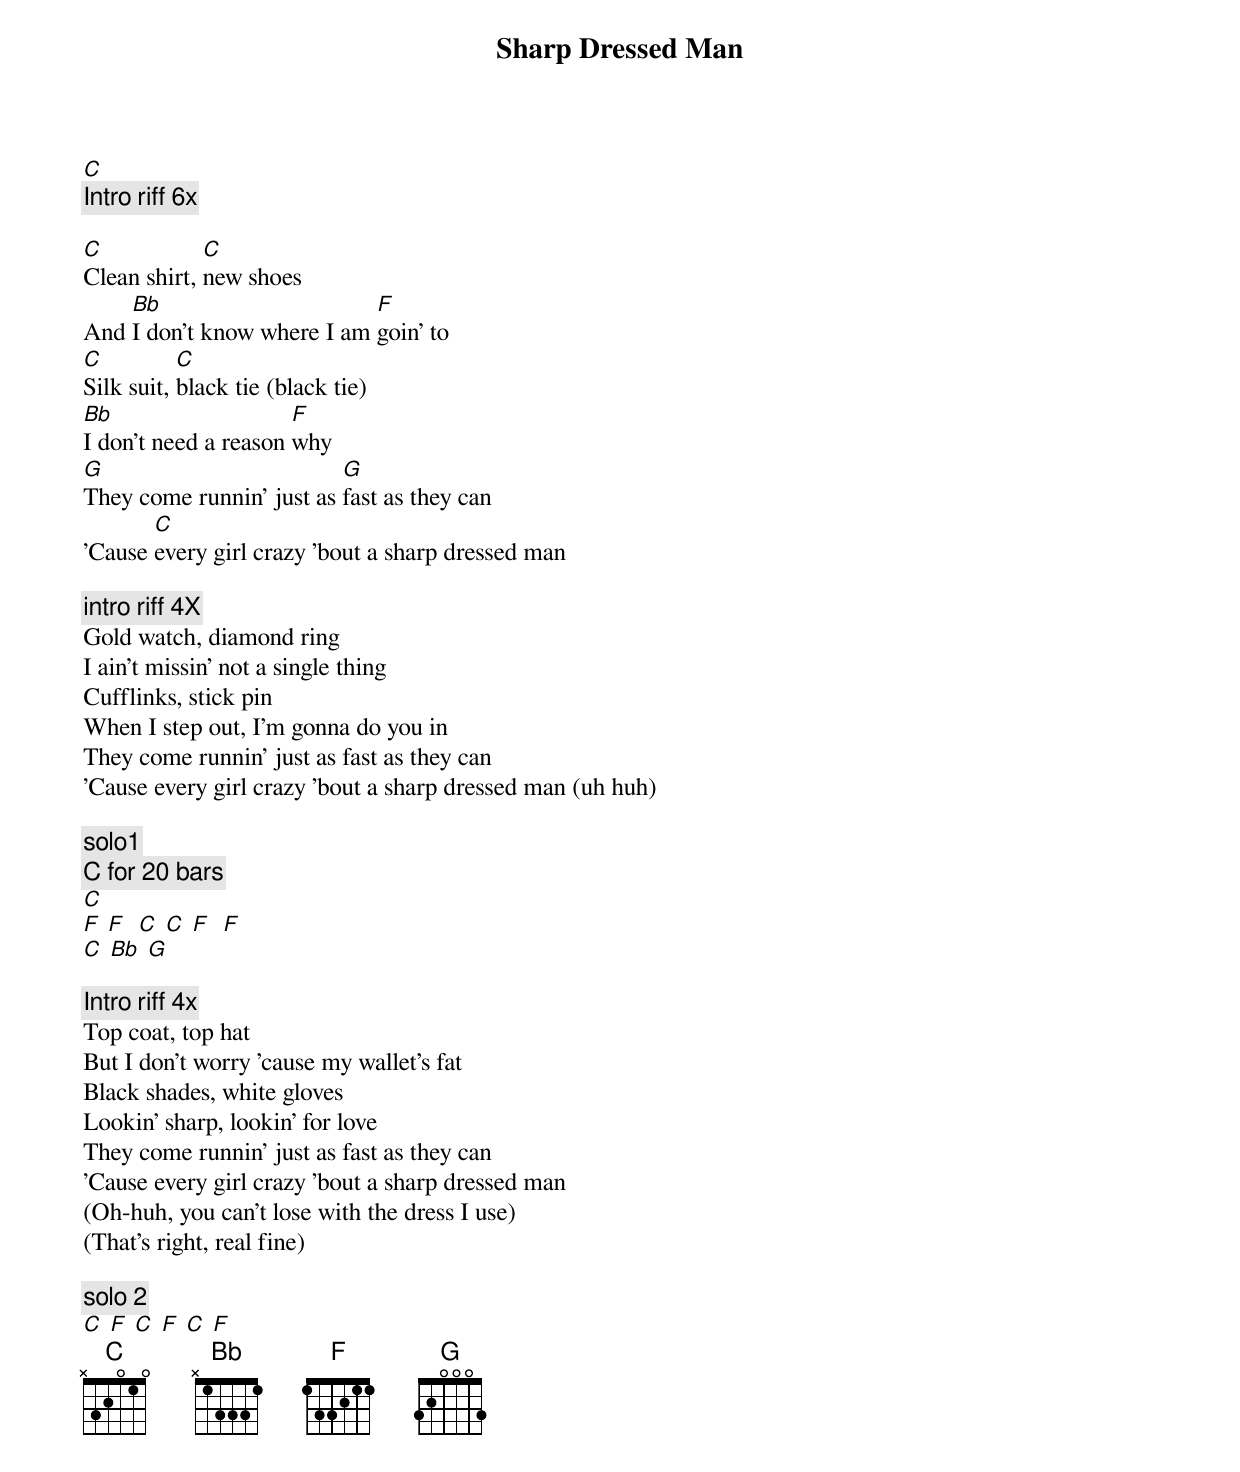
{title: Sharp Dressed Man}
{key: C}
[C]
{comment: Intro riff 6x}

[C]Clean shirt, [C]new shoes
And [Bb]I don't know where I am [F]goin' to
[C]Silk suit, [C]black tie (black tie)
[Bb]I don't need a reason [F]why
[G]They come runnin' just as [G]fast as they can
'Cause [C]every girl crazy 'bout a sharp dressed man

{comment: intro riff 4X}
Gold watch, diamond ring
I ain't missin' not a single thing
Cufflinks, stick pin
When I step out, I'm gonna do you in
They come runnin' just as fast as they can
'Cause every girl crazy 'bout a sharp dressed man (uh huh)

{comment: solo1}
{comment: C for 20 bars}
[C]
[F] [F]  [C] [C] [F]  [F]
[C] [Bb] [G]

{comment: Intro riff 4x}
Top coat, top hat
But I don't worry 'cause my wallet's fat
Black shades, white gloves
Lookin' sharp, lookin' for love
They come runnin' just as fast as they can
'Cause every girl crazy 'bout a sharp dressed man
(Oh-huh, you can't lose with the dress I use)
(That's right, real fine)

{comment: solo 2}
[C] [F] [C] [F] [C] [F]
